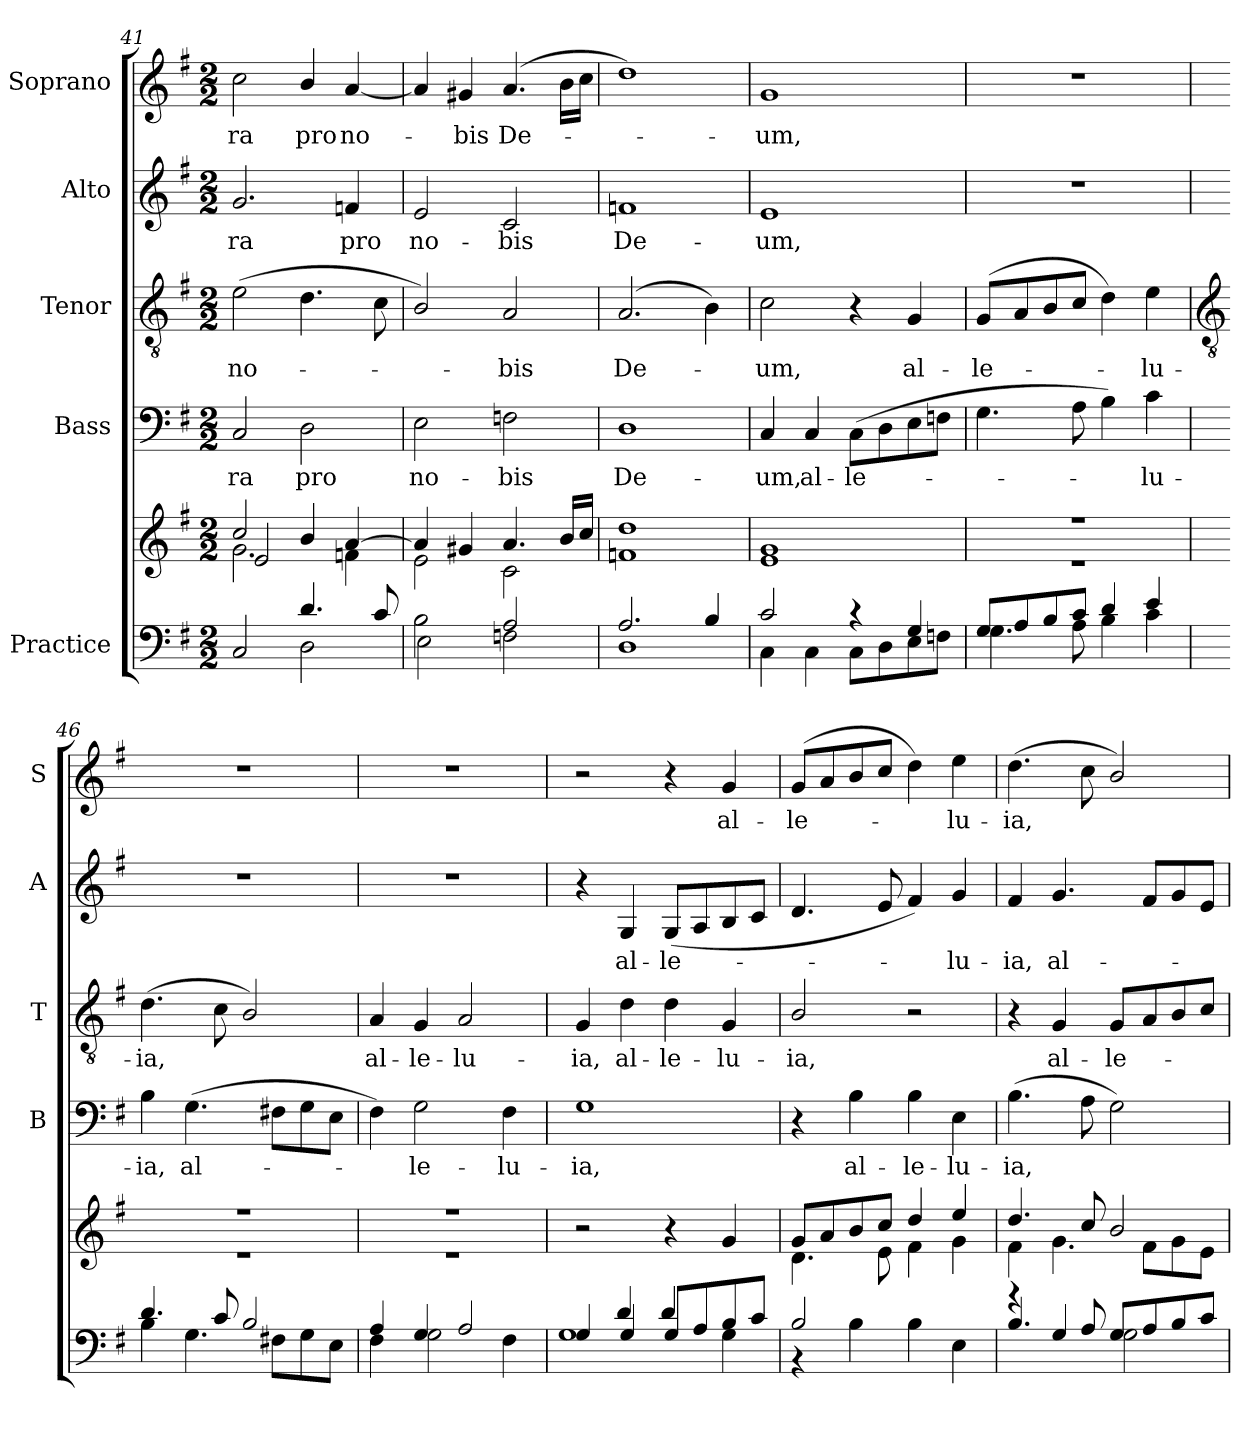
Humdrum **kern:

**kern	**kern	**kern	**text	**kern	**text	**kern	**text	**kern	**text
*part5	*part5	*part4	*part4	*part3	*part3	*part2	*part2	*part1	*part1
*staff6	*staff5	*staff4	*staff4	*staff3	*staff3	*staff2	*staff2	*staff1	*staff1
*I"Practice	*	*I"Bass	*	*I"Tenor	*	*I"Alto	*	*I"Soprano	*
*	*	*I'B	*	*I'T	*	*I'A	*	*I'S	*
*clefF4	*clefG2	*clefF4	*	*clefGv2	*	*clefG2	*	*clefG2	*
*k[f#]	*k[f#]	*k[f#]	*	*k[f#]	*	*k[f#]	*	*k[f#]	*
*G:	*G:	*G:	*	*G:	*	*G:	*	*G:	*
*M2/2	*M2/2	*M2/2	*	*M2/2	*	*M2/2	*	*M2/2	*
=41	=41	=41	=41	=41	=41	=41	=41	=41	=41
*^	*^	*	*	*	*	*	*	*	*
*	*	*	*^	*	*	*	*	*	*	*	*
!	!	!	!	!	!	!LO:LY:b	!	!LO:LY:b	!	!LO:LY:b	!	!LO:LY:b
2ryy	2C	2cc/	2.g\	2e	2C	-ra	(>2e	no-	2.g	-ra	2cc	-ra
!	!	!	!	!	!	!LO:LY:b	!	!	!	!	!	!LO:LY:b
4.d/	2D	4b/	.	2ryy	2D	pro	4.d	.	.	.	4b/	pro
!	!	!	!	!	!	!	!	!	!	!LO:LY:b	!	!LO:LY:b
.	.	[4a	4fn	.	.	.	.	.	4fn	pro	[4a	no-
8c/	.	.	.	.	.	.	8c	.	.	.	.	.
*	*	*	*v	*v	*	*	*	*	*	*	*	*
=42	=42	=42	=42	=42	=42	=42	=42	=42	=42	=42	=42
!	!	!	!	!	!LO:LY:b	!	!	!	!LO:LY:b	!	!
2B\	2E	4a]	2e\	2E	no-	2B/)	.	2e	no-	4a]	.
!	!	!	!	!	!	!	!	!	!	!	!LO:LY:b
.	.	4g#X	.	.	.	.	.	.	.	4g#X	bis
!	!	!	!	!	!LO:LY:b	!	!LO:LY:b	!	!LO:LY:b	!	!LO:LY:b
2A	2Fn	4.a	2c\	2Fn	-bis	2A	bis	2c	-bis	(>4.a	De-
.	.	16b/LL	.	.	.	.	.	.	.	16bLL	.
.	.	16cc/JJ	.	.	.	.	.	.	.	16ccJJ	.
=43	=43	=43	=43	=43	=43	=43	=43	=43	=43	=43	=43
!	!	!	!	!	!LO:LY:b	!	!LO:LY:b	!	!LO:LY:b	!	!
2.A/	1D	1dd	1fn	1D	De-	(<2.A	De-	1fn	De-	1dd)	.
4B/	.	.	.	.	.	4B)	.	.	.	.	.
=44	=44	=44	=44	=44	=44	=44	=44	=44	=44	=44	=44
!	!	!	!	!	!LO:LY:b	!	!LO:LY:b	!	!LO:LY:b	!	!LO:LY:b
2c/	4C\	1g	1e	4C	-um,	2c	um,	1e	-um,	1g	um,
!	!	!	!	!	!LO:LY:b	!	!	!	!	!	!
.	4C\	.	.	4C	al-	.	.	.	.	.	.
!	!	!	!	!	!LO:LY:b	!	!	!	!	!	!
4r	8CL	.	.	(>8CL	-le-	4r	.	.	.	.	.
.	8D	.	.	8D	.	.	.	.	.	.	.
!	!	!	!	!	!	!	!LO:LY:b	!	!	!	!
4G/	8E	.	.	8E	.	4G	al-	.	.	.	.
.	8FnJ	.	.	8FnJ	.	.	.	.	.	.	.
=45	=45	=45	=45	=45	=45	=45	=45	=45	=45	=45	=45
!	!	!	!	!	!	!	!LO:LY:b	!	!	!	!
8G/L	4.G	1r	1r	4.G	.	(<8GL	-le-	1r	.	1r	.
8A/	.	.	.	.	.	8A	.	.	.	.	.
8B/	.	.	.	.	.	8B	.	.	.	.	.
8c/J	8A	.	.	8A	.	8cJ	.	.	.	.	.
4d	4B	.	.	4B)	.	4d)	.	.	.	.	.
!	!	!	!	!	!LO:LY:b	!	!LO:LY:b	!	!	!	!
4e	4c	.	.	4c	lu-	4e	lu-	.	.	.	.
!!LO:LB:g=z
=46	=46	=46	=46	=46	=46	=46	=46	=46	=46	=46	=46
*	*	*	*	*	*	*clefGv2	*	*	*	*	*
!	!	!	!	!	!LO:LY:b	!	!LO:LY:b	!	!	!	!
4.d/	4B	1r	1r	4B	-ia,	(>4.d	-ia,	1r	.	1r	.
!	!	!	!	!	!LO:LY:b	!	!	!	!	!	!
.	4.G	.	.	(>4.G	al-	.	.	.	.	.	.
8c/	.	.	.	.	.	8c	.	.	.	.	.
2B/	.	.	.	.	.	2B/)	.	.	.	.	.
.	8F#XL	.	.	8F#XL	.	.	.	.	.	.	.
.	8G	.	.	8G	.	.	.	.	.	.	.
.	8EJ	.	.	8EJ	.	.	.	.	.	.	.
=47	=47	=47	=47	=47	=47	=47	=47	=47	=47	=47	=47
!	!	!	!	!	!	!	!LO:LY:b	!	!	!	!
4A	4F#	1r	1r	4F#)	.	4A	al-	1r	.	1r	.
!	!	!	!	!	!LO:LY:b	!	!LO:LY:b	!	!	!	!
4G	2G	.	.	2G	le-	4G	-le-	.	.	.	.
!	!	!	!	!	!	!	!LO:LY:b	!	!	!	!
2A/	.	.	.	.	.	2A	-lu-	.	.	.	.
!	!	!	!	!	!LO:LY:b	!	!	!	!	!	!
.	4F#	.	.	4F#	-lu-	.	.	.	.	.	.
=48	=48	=48	=48	=48	=48	=48	=48	=48	=48	=48	=48
*	*^	*	*	*	*	*	*	*	*	*	*
!	!	!	!	!	!	!LO:LY:b	!	!LO:LY:b	!	!	!	!
4ryy	4G/	1G	2r	4ryy	1G	-ia,	4G	-ia,	4r	.	2r	.
!	!	!	!	!	!	!	!	!LO:LY:b	!	!LO:LY:b	!	!
4G/	4d/	.	.	2.ryy	.	.	4d	al-	4G	al-	.	.
!	!	!	!	!	!	!	!	!LO:LY:b	!	!LO:LY:b	!	!
8G/L	4d/	.	4r	.	.	.	4d	-le-	(<8GL	-le-	4r	.
8A/	.	.	.	.	.	.	.	.	8A	.	.	.
!	!	!	!	!	!	!	!	!LO:LY:b	!	!	!	!LO:LY:b
8B/	4G\	.	4g	.	.	.	4G	-lu-	8B	.	4g	al-
8c/J	.	.	.	.	.	.	.	.	8cJ	.	.	.
*	*v	*v	*	*	*	*	*	*	*	*	*	*
=49	=49	=49	=49	=49	=49	=49	=49	=49	=49	=49	=49
!	!	!	!	!	!	!	!LO:LY:b	!	!	!	!LO:LY:b
2B/	4r	8gL	4.d\	4r	.	2B/	-ia,	4.d	.	(<8gL	-le-
.	.	8a	.	.	.	.	.	.	.	8a	.
!	!	!	!	!	!LO:LY:b	!	!	!	!	!	!
.	4B	8b	.	4B	al-	.	.	.	.	8b	.
.	.	8ccJ	8e\	.	.	.	.	8e	.	8ccJ	.
!	!	!	!	!	!LO:LY:b	!	!	!	!	!	!
2ryy	4B	4dd/	4f#	4B	-le-	2r	.	4f#)	.	4dd)	.
!	!	!	!	!	!LO:LY:b	!	!	!	!LO:LY:b	!	!LO:LY:b
.	4E	4ee	4g\	4E	-lu-	.	.	4g	-lu-	4ee	lu-
=50	=50	=50	=50	=50	=50	=50	=50	=50	=50	=50	=50
!	!	!	!	!	!LO:LY:b	!	!	!	!LO:LY:b	!	!LO:LY:b
4r	4.B/	4.dd/	4f#\	(>4.B	-ia,	4r	.	4f#	-ia,	(>4.dd	-ia,
!	!	!	!	!	!	!	!LO:LY:b	!	!LO:LY:b	!	!
4G	.	.	4.g\	.	.	4G	al-	4.g	al-	.	.
.	8A/	8cc/	.	8A	.	.	.	.	.	8cc	.
!	!	!	!	!	!	!	!LO:LY:b	!	!	!	!
8G/L	2G\	2b/	.	2G)	.	8GL	-le-	.	.	2b/)	.
8A/	.	.	8f#\L	.	.	8A	.	8f#L	.	.	.
8B/	.	.	8g\	.	.	8B	.	8g	.	.	.
8c/J	.	.	8e\J	.	.	8cJ	.	8eJ	.	.	.
*v	*v	*	*	*	*	*	*	*	*	*	*
*	*v	*v	*	*	*	*	*	*	*	*
=	=	=	=	=	=	=	=	=	=
*-	*-	*-	*-	*-	*-	*-	*-	*-	*-
